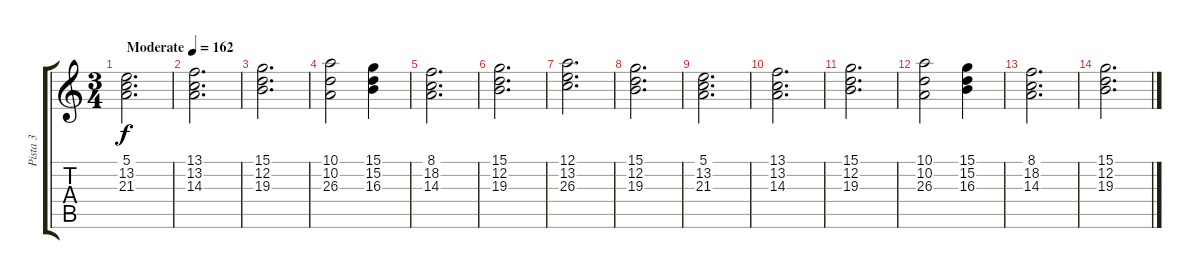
\track ("Pista 3" "Pista 3") {instrument choiraahs}
\staff {score tabs}
\tuning (E4 B3 G3 D3 A2 E2) {hide}
\ts (3 4)
\tempo (162 "Moderate")
\clef g2
\ks c
(5.1 13.2 21.3).2{d dy f instrument choiraahs} |
(13.1 13.2 14.3).2{d} |
(15.1 12.2 19.3).2{d} |
(10.1 10.2 26.3).2 (15.1 15.2 16.3).4 |
(8.1 18.2 14.3).2{d} |
(15.1 12.2 19.3).2{d} |
(12.1 13.2 26.3).2{d} |
(15.1 12.2 19.3).2{d} |
(5.1 13.2 21.3).2{d} |
(13.1 13.2 14.3).2{d} |
(15.1 12.2 19.3).2{d} |
(10.1 10.2 26.3).2 (15.1 15.2 16.3).4 |
(8.1 18.2 14.3).2{d} |
(15.1 12.2 19.3).2{d}
